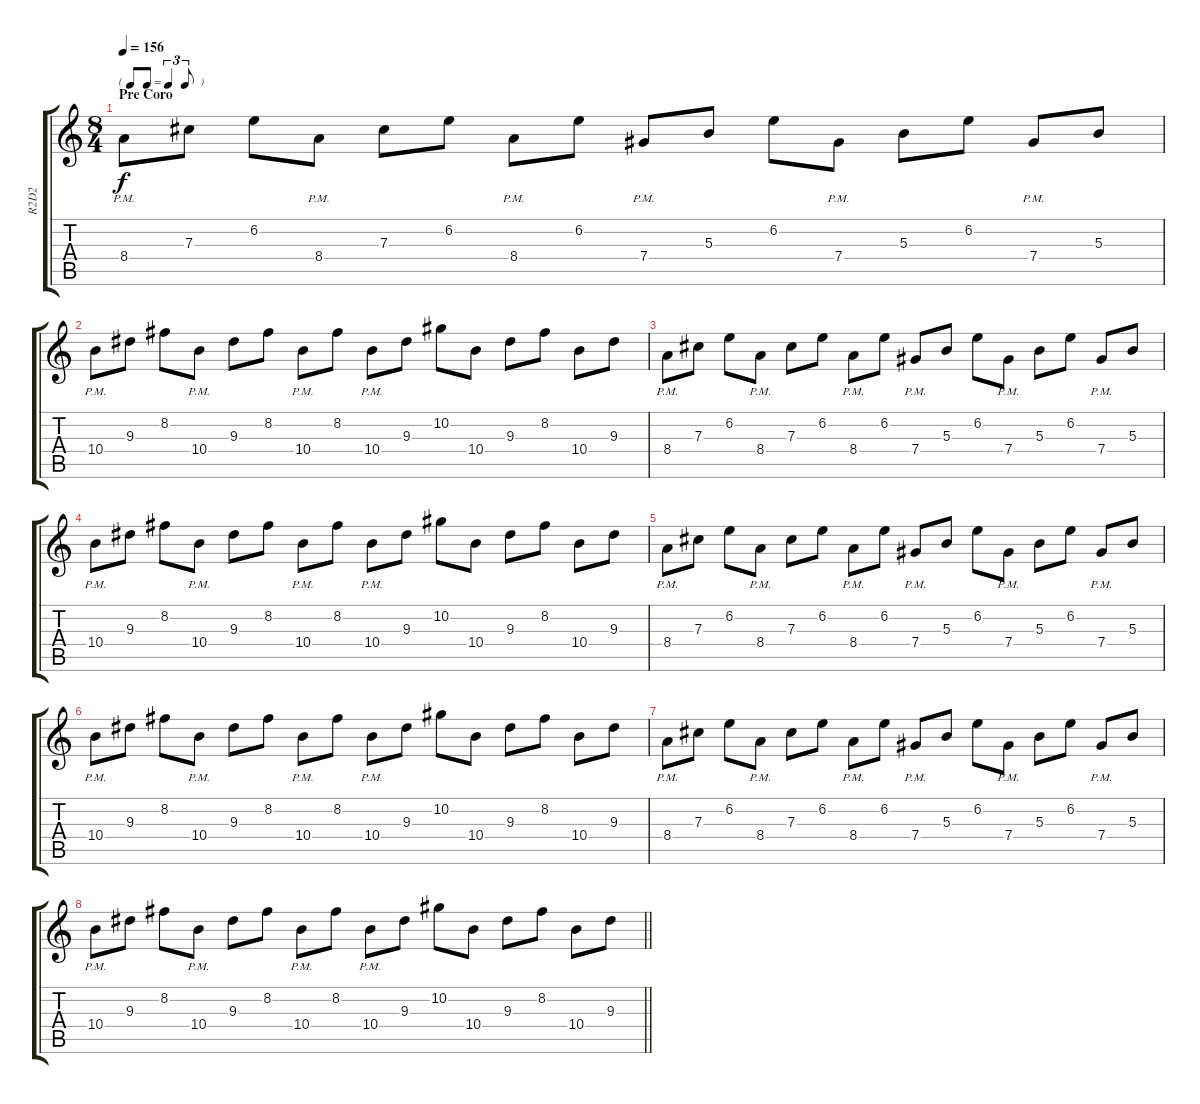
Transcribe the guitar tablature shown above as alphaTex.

\track ("R2D2" "R2D2") {instrument acousticguitarsteel}
\staff {score tabs}
\tuning (Eb4 Bb3 Gb3 Db3 Ab2 Eb2) {hide}
\ts (8 4)
\tf triplet8th
\section ("" "Pre Coro")
\tempo 156
\clef g2
\ks c
8.4{pm}.8{dy f} 7.3.8 6.2.8 8.4{pm}.8 7.3.8 6.2.8 8.4{pm}.8 6.2.8 7.4{pm}.8 5.3.8 6.2.8 7.4{pm}.8 5.3.8 6.2.8 7.4{pm}.8 5.3.8 |
10.4{pm}.8 9.3.8 8.2.8 10.4{pm}.8 9.3.8 8.2.8 10.4{pm}.8 8.2.8 10.4{pm}.8 9.3.8 10.2.8 10.4.8 9.3.8 8.2.8 10.4.8 9.3.8 |
8.4{pm}.8 7.3.8 6.2.8 8.4{pm}.8 7.3.8 6.2.8 8.4{pm}.8 6.2.8 7.4{pm}.8 5.3.8 6.2.8 7.4{pm}.8 5.3.8 6.2.8 7.4{pm}.8 5.3.8 |
10.4{pm}.8 9.3.8 8.2.8 10.4{pm}.8 9.3.8 8.2.8 10.4{pm}.8 8.2.8 10.4{pm}.8 9.3.8 10.2.8 10.4.8 9.3.8 8.2.8 10.4.8 9.3.8 |
8.4{pm}.8 7.3.8 6.2.8 8.4{pm}.8 7.3.8 6.2.8 8.4{pm}.8 6.2.8 7.4{pm}.8 5.3.8 6.2.8 7.4{pm}.8 5.3.8 6.2.8 7.4{pm}.8 5.3.8 |
10.4{pm}.8 9.3.8 8.2.8 10.4{pm}.8 9.3.8 8.2.8 10.4{pm}.8 8.2.8 10.4{pm}.8 9.3.8 10.2.8 10.4.8 9.3.8 8.2.8 10.4.8 9.3.8 |
8.4{pm}.8 7.3.8 6.2.8 8.4{pm}.8 7.3.8 6.2.8 8.4{pm}.8 6.2.8 7.4{pm}.8 5.3.8 6.2.8 7.4{pm}.8 5.3.8 6.2.8 7.4{pm}.8 5.3.8 |
\barLineRight lightlight
10.4{pm}.8 9.3.8 8.2.8 10.4{pm}.8 9.3.8 8.2.8 10.4{pm}.8 8.2.8 10.4{pm}.8 9.3.8 10.2.8 10.4.8 9.3.8 8.2.8 10.4.8 9.3.8
